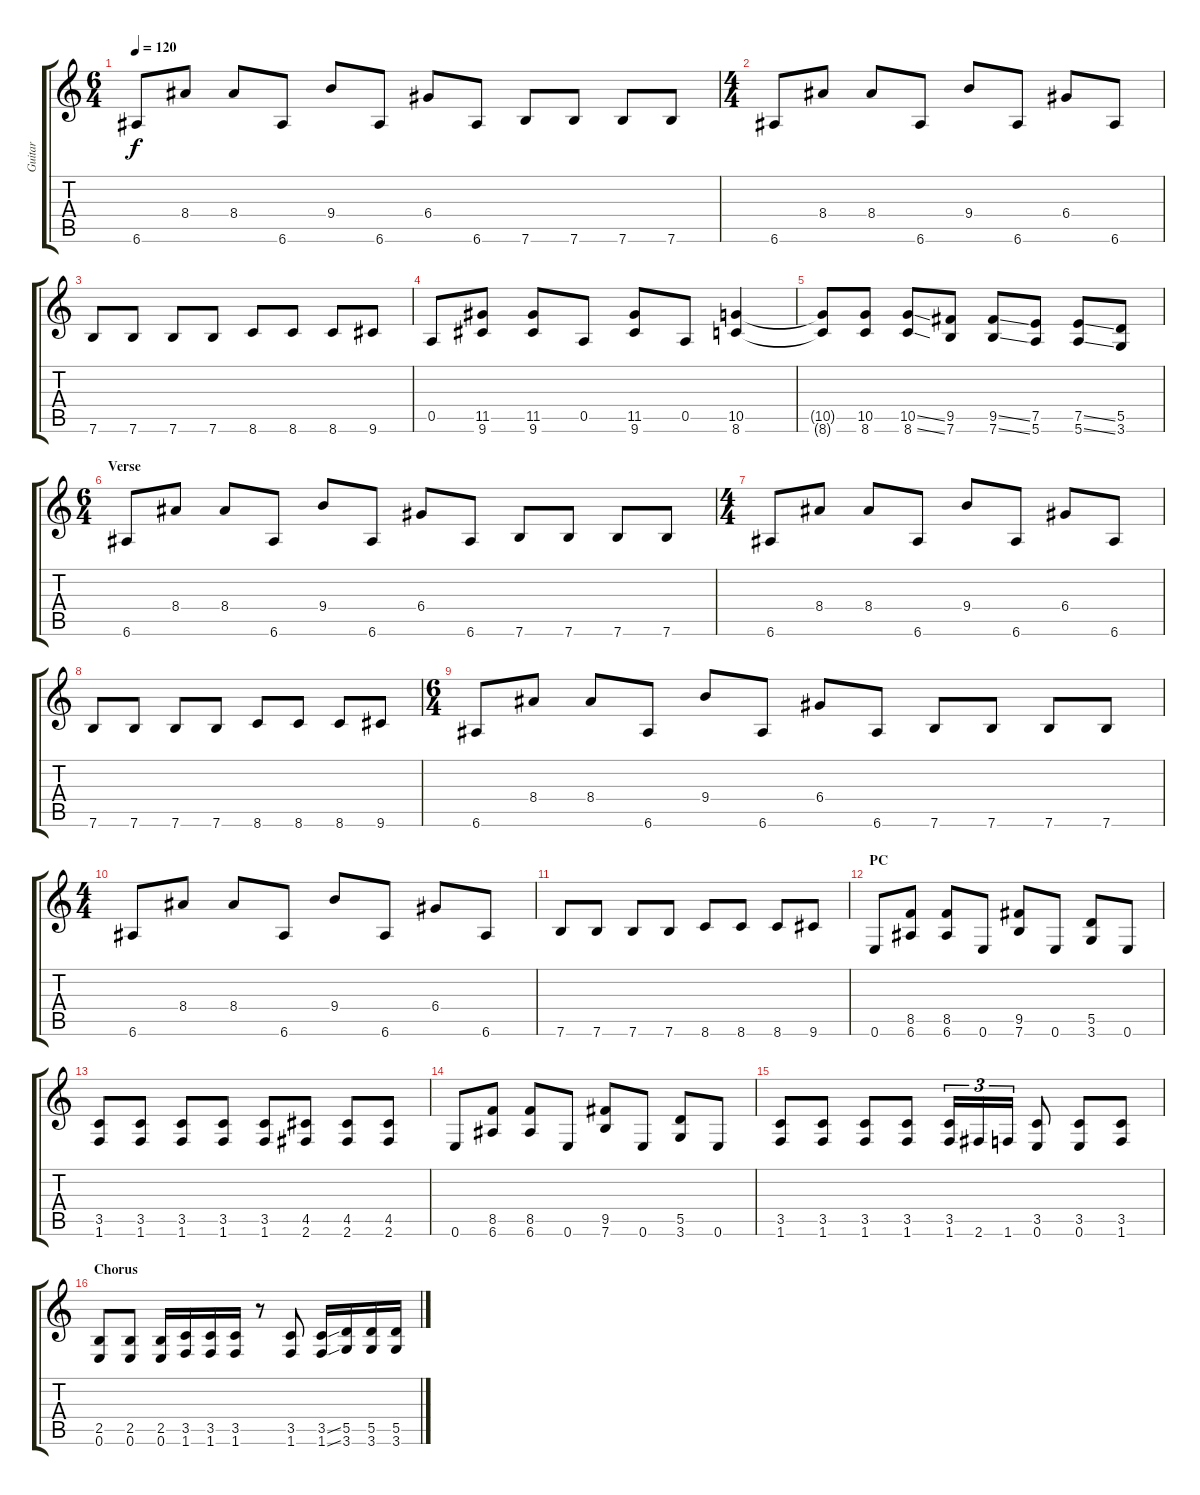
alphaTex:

\track ("Guitar" "Guitar") {instrument acousticguitarnylon}
\staff {score tabs}
\tuning (E4 B3 G3 D3 A2 E2) {hide}
\ts (6 4)
\tempo 120
\clef g2
\ks c
6.6.8{dy f} 8.4.8 8.4.8 6.6.8 9.4.8 6.6.8 6.4.8 6.6.8 7.6.8 7.6.8 7.6.8 7.6.8 |
\ts (4 4)
6.6.8 8.4.8 8.4.8 6.6.8 9.4.8 6.6.8 6.4.8 6.6.8 |
7.6.8 7.6.8 7.6.8 7.6.8 8.6.8 8.6.8 8.6.8 9.6.8 |
\section ("" "")
0.5.8{instrument distortionguitar} (11.5 9.6).8 (11.5 9.6).8 0.5.8 (11.5 9.6).8 0.5.8 (10.5 8.6).4 |
(10.5{t} 8.6{t}).8 (10.5 8.6).8 (10.5{ss} 8.6{ss}).8 (9.5 7.6).8 (9.5{ss} 7.6{ss}).8 (7.5 5.6).8 (7.5{ss} 5.6{ss}).8 (5.5 3.6).8 |
\ts (6 4)
\section ("" "Verse")
6.6.8{instrument acousticguitarnylon} 8.4.8 8.4.8 6.6.8 9.4.8 6.6.8 6.4.8 6.6.8 7.6.8 7.6.8 7.6.8 7.6.8 |
\ts (4 4)
6.6.8 8.4.8 8.4.8 6.6.8 9.4.8 6.6.8 6.4.8 6.6.8 |
7.6.8 7.6.8 7.6.8 7.6.8 8.6.8 8.6.8 8.6.8 9.6.8 |
\ts (6 4)
6.6.8 8.4.8 8.4.8 6.6.8 9.4.8 6.6.8 6.4.8 6.6.8 7.6.8 7.6.8 7.6.8 7.6.8 |
\ts (4 4)
6.6.8 8.4.8 8.4.8 6.6.8 9.4.8 6.6.8 6.4.8 6.6.8 |
7.6.8 7.6.8 7.6.8 7.6.8 8.6.8 8.6.8 8.6.8 9.6.8 |
\section ("" "PC")
0.6.8{instrument distortionguitar} (8.5 6.6).8 (8.5 6.6).8 0.6.8 (9.5 7.6).8 0.6.8 (5.5 3.6).8 0.6.8 |
(3.5 1.6).8 (3.5 1.6).8 (3.5 1.6).8 (3.5 1.6).8 (3.5 1.6).8 (4.5 2.6).8 (4.5 2.6).8 (4.5 2.6).8 |
0.6.8 (8.5 6.6).8 (8.5 6.6).8 0.6.8 (9.5 7.6).8 0.6.8 (5.5 3.6).8 0.6.8 |
(3.5 1.6).8 (3.5 1.6).8 (3.5 1.6).8 (3.5 1.6).8 (3.5 1.6).16{tu (3 2)} 2.6.16{tu (3 2)} 1.6.16{tu (3 2)} (3.5 0.6).8 (3.5 0.6).8 (3.5 1.6).8 |
\section ("" "Chorus")
(2.5 0.6).8 (2.5 0.6).8 (2.5 0.6).16 (3.5 1.6).16 (3.5 1.6).16 (3.5 1.6).16 r.8 (3.5 1.6).8 (3.5{ss} 1.6{ss}).16 (5.5 3.6).16 (5.5 3.6).16 (5.5 3.6).16
